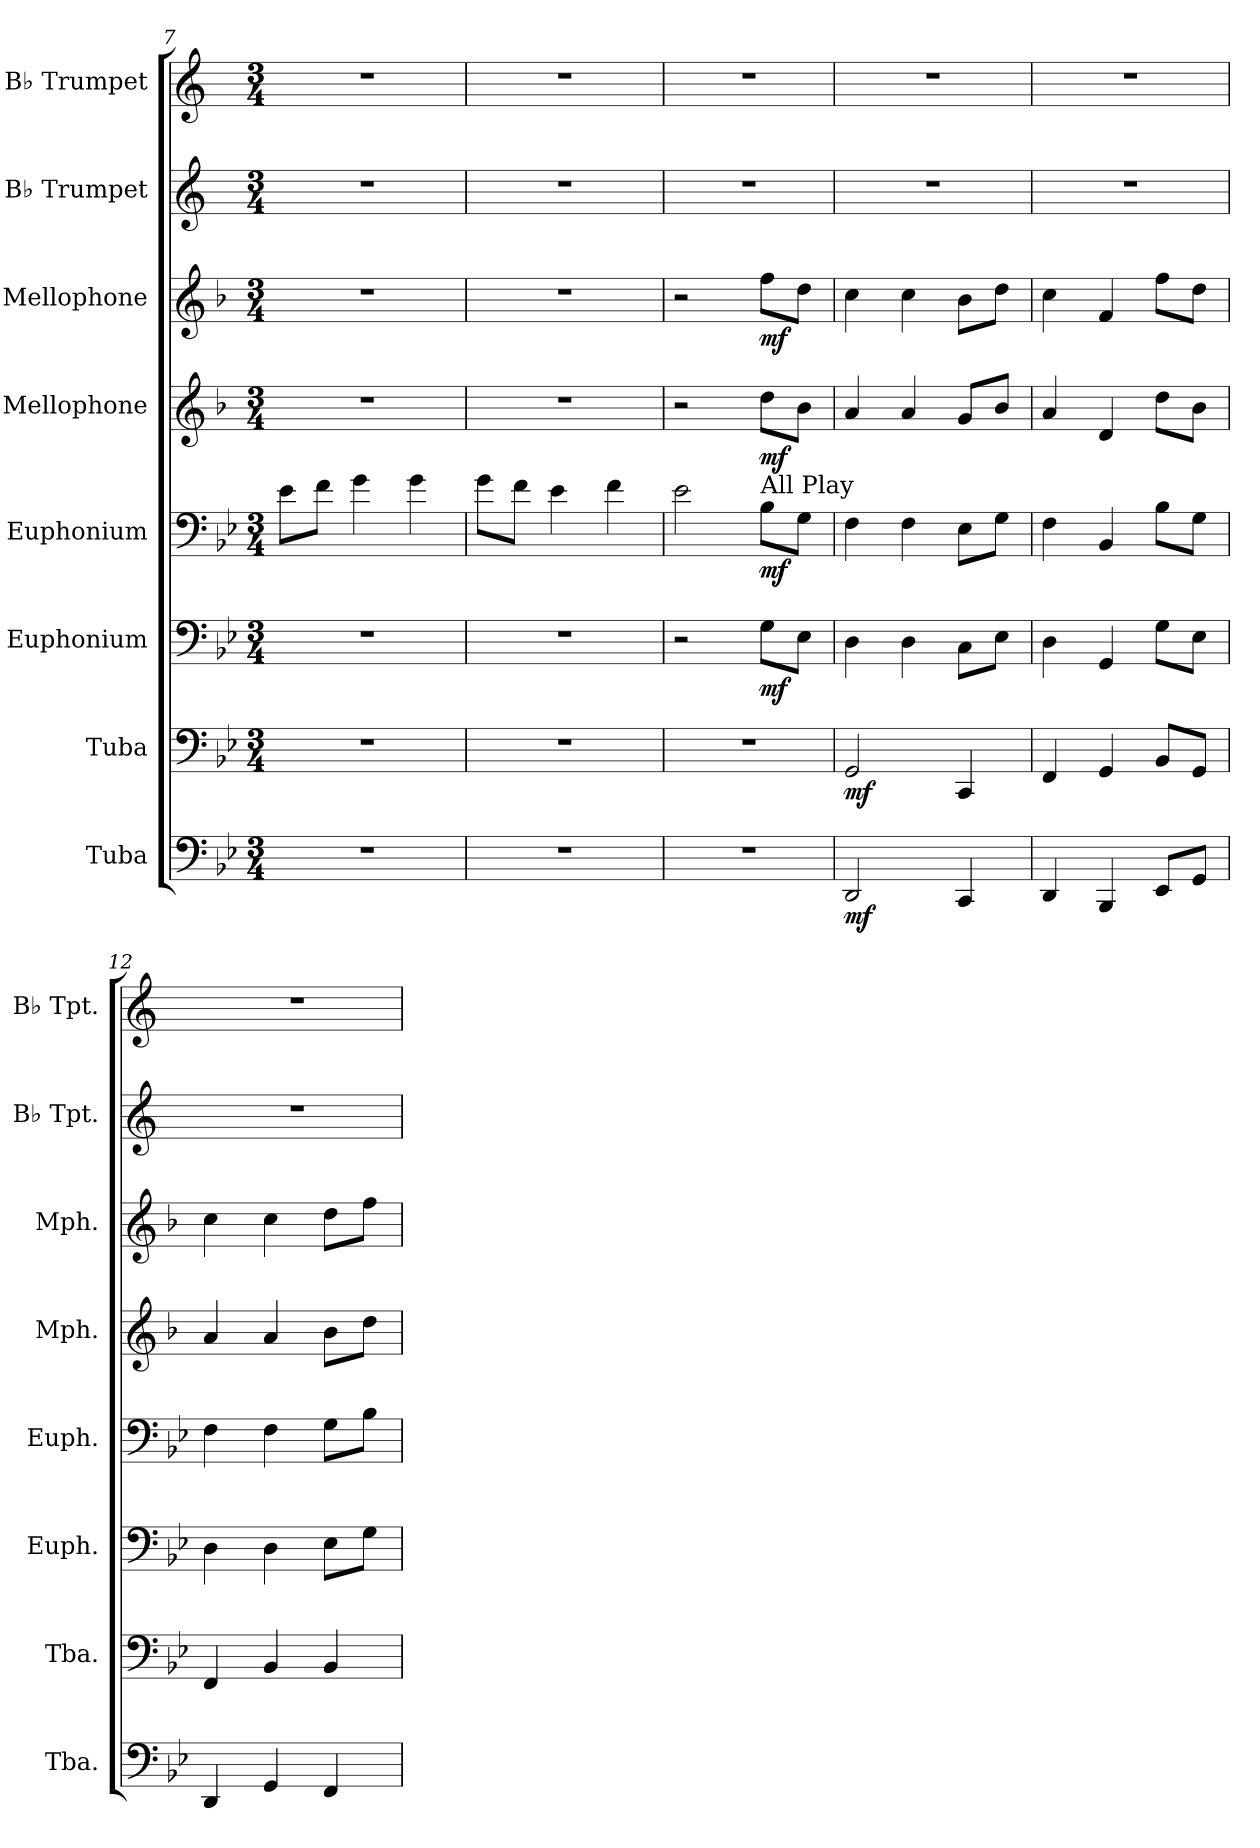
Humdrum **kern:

**kern	**dynam	**kern	**dynam	**kern	**dynam	**kern	**dynam	**kern	**dynam	**kern	**dynam	**kern	**kern
*part8	*part8	*part7	*part7	*part6	*part6	*part5	*part5	*part4	*part4	*part3	*part3	*part2	*part1
*staff8	*staff8	*staff7	*staff7	*staff6	*staff6	*staff5	*staff5	*staff4	*staff4	*staff3	*staff3	*staff2	*staff1
*I"Tuba	*	*I"Tuba	*	*I"Euphonium	*	*I"Euphonium	*	*I"Mellophone	*	*I"Mellophone	*	*I"B♭ Trumpet	*I"B♭ Trumpet
*I'Tba.	*	*I'Tba.	*	*I'Euph.	*	*I'Euph.	*	*I'Mph.	*	*I'Mph.	*	*I'B♭ Tpt.	*I'B♭ Tpt.
!!LO:PB:g=z
*clefF4	*	*clefF4	*	*clefF4	*	*clefF4	*	*clefG2	*	*clefG2	*	*clefG2	*clefG2
*	*	*	*	*	*	*	*	*ITrd4c7	*	*ITrd4c7	*	*ITrd1c2	*ITrd1c2
*k[b-e-]	*	*k[b-e-]	*	*k[b-e-]	*	*k[b-e-]	*	*k[b-e-]	*	*k[b-e-]	*	*k[b-e-]	*k[b-e-]
*M3/4	*	*M3/4	*	*M3/4	*	*M3/4	*	*M3/4	*	*M3/4	*	*M3/4	*M3/4
=7	=7	=7	=7	=7	=7	=7	=7	=7	=7	=7	=7	=7	=7
2.r	.	2.r	.	2.r	.	8e-\L	.	2.r	.	2.r	.	2.r	2.r
.	.	.	.	.	.	8f\J	.	.	.	.	.	.	.
.	.	.	.	.	.	4g\	.	.	.	.	.	.	.
.	.	.	.	.	.	4g\	.	.	.	.	.	.	.
=8	=8	=8	=8	=8	=8	=8	=8	=8	=8	=8	=8	=8	=8
2.r	.	2.r	.	2.r	.	8g\L	.	2.r	.	2.r	.	2.r	2.r
.	.	.	.	.	.	8f\J	.	.	.	.	.	.	.
.	.	.	.	.	.	4e-\	.	.	.	.	.	.	.
.	.	.	.	.	.	4f\	.	.	.	.	.	.	.
=9	=9	=9	=9	=9	=9	=9	=9	=9	=9	=9	=9	=9	=9
2.r	.	2.r	.	2r	.	2e-\	.	2r	.	2r	.	2.r	2.r
!	!	!	!	!	!	!LO:TX:a:t=All Play	!	!	!	!	!	!	!
!	!	!	!	!	!LO:DY:b	!	!LO:DY:b	!	!LO:DY:b	!	!LO:DY:b	!	!
.	.	.	.	8G\L	mf	8B-\L	mf	8g\L	mf	8b-\L	mf	.	.
.	.	.	.	8E-\J	.	8G\J	.	8e-\J	.	8g\J	.	.	.
=10	=10	=10	=10	=10	=10	=10	=10	=10	=10	=10	=10	=10	=10
!	!LO:DY:b	!	!LO:DY:b	!	!	!	!	!	!	!	!	!	!
2DD/	mf	2GG/	mf	4D\	.	4F\	.	4d/	.	4f\	.	2.r	2.r
.	.	.	.	4D\	.	4F\	.	4d/	.	4f\	.	.	.
4CC/	.	4CC/	.	8C\L	.	8E-\L	.	8c/L	.	8e-\L	.	.	.
.	.	.	.	8E-\J	.	8G\J	.	8e-/J	.	8g\J	.	.	.
=11	=11	=11	=11	=11	=11	=11	=11	=11	=11	=11	=11	=11	=11
4DD/	.	4FF/	.	4D\	.	4F\	.	4d/	.	4f\	.	2.r	2.r
4BBB-/	.	4GG/	.	4GG/	.	4BB-/	.	4G/	.	4B-/	.	.	.
8EE-/L	.	8BB-/L	.	8G\L	.	8B-\L	.	8g\L	.	8b-\L	.	.	.
8GG/J	.	8GG/J	.	8E-\J	.	8G\J	.	8e-\J	.	8g\J	.	.	.
=12	=12	=12	=12	=12	=12	=12	=12	=12	=12	=12	=12	=12	=12
4DD/	.	4FF/	.	4D\	.	4F\	.	4d/	.	4f\	.	2.r	2.r
4GG/	.	4BB-/	.	4D\	.	4F\	.	4d/	.	4f\	.	.	.
4FF/	.	4BB-/	.	8E-\L	.	8G\L	.	8e-\L	.	8g\L	.	.	.
.	.	.	.	8G\J	.	8B-\J	.	8g\J	.	8b-\J	.	.	.
=	=	=	=	=	=	=	=	=	=	=	=	=	=
*-	*-	*-	*-	*-	*-	*-	*-	*-	*-	*-	*-	*-	*-
